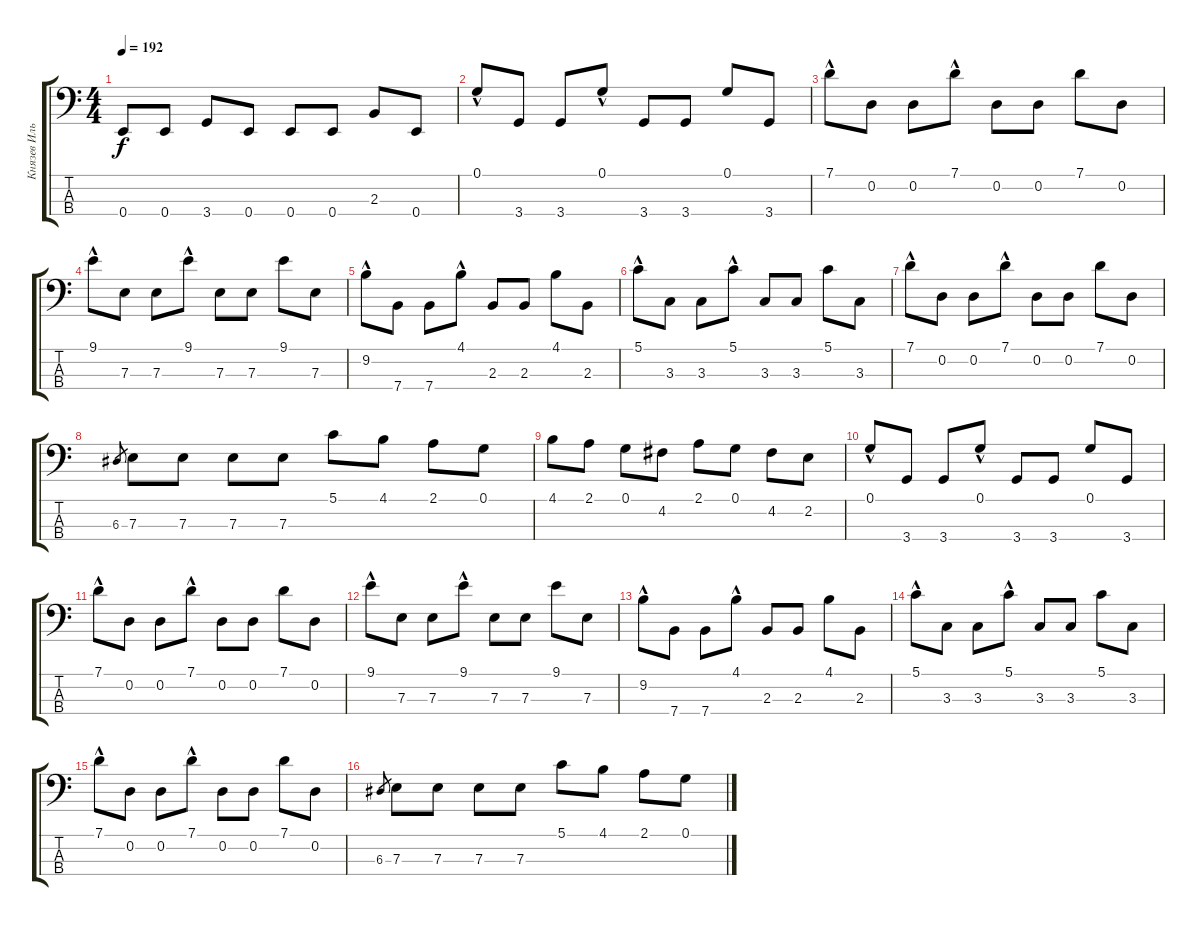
\track ("Князев Илья" "Князев Иль") {instrument electricbasspick}
\staff {score tabs}
\tuning (G2 D2 A1 E1) {hide}
\ts (4 4)
\tempo 192
\clef f4
\ks c
0.4.8{dy f} 0.4.8 3.4.8 0.4.8 0.4.8 0.4.8 2.3.8 0.4.8 |
0.1{hac}.8 3.4.8 3.4.8 0.1{hac}.8 3.4.8 3.4.8 0.1.8 3.4.8 |
7.1{hac}.8 0.2.8 0.2.8 7.1{hac}.8 0.2.8 0.2.8 7.1.8 0.2.8 |
9.1{hac}.8 7.3.8 7.3.8 9.1{hac}.8 7.3.8 7.3.8 9.1.8 7.3.8 |
9.2{hac}.8 7.4.8 7.4.8 4.1{hac}.8 2.3.8 2.3.8 4.1.8 2.3.8 |
5.1{hac}.8 3.3.8 3.3.8 5.1{hac}.8 3.3.8 3.3.8 5.1.8 3.3.8 |
7.1{hac}.8 0.2.8 0.2.8 7.1{hac}.8 0.2.8 0.2.8 7.1.8 0.2.8 |
6.3.8{gr} 7.3.8 7.3.8 7.3.8 7.3.8 5.1.8 4.1.8 2.1.8 0.1.8 |
4.1.8 2.1.8 0.1.8 4.2.8 2.1.8 0.1.8 4.2.8 2.2.8 |
0.1{hac}.8 3.4.8 3.4.8 0.1{hac}.8 3.4.8 3.4.8 0.1.8 3.4.8 |
7.1{hac}.8 0.2.8 0.2.8 7.1{hac}.8 0.2.8 0.2.8 7.1.8 0.2.8 |
9.1{hac}.8 7.3.8 7.3.8 9.1{hac}.8 7.3.8 7.3.8 9.1.8 7.3.8 |
9.2{hac}.8 7.4.8 7.4.8 4.1{hac}.8 2.3.8 2.3.8 4.1.8 2.3.8 |
5.1{hac}.8 3.3.8 3.3.8 5.1{hac}.8 3.3.8 3.3.8 5.1.8 3.3.8 |
7.1{hac}.8 0.2.8 0.2.8 7.1{hac}.8 0.2.8 0.2.8 7.1.8 0.2.8 |
6.3.8{gr} 7.3.8 7.3.8 7.3.8 7.3.8 5.1.8 4.1.8 2.1.8 0.1.8
